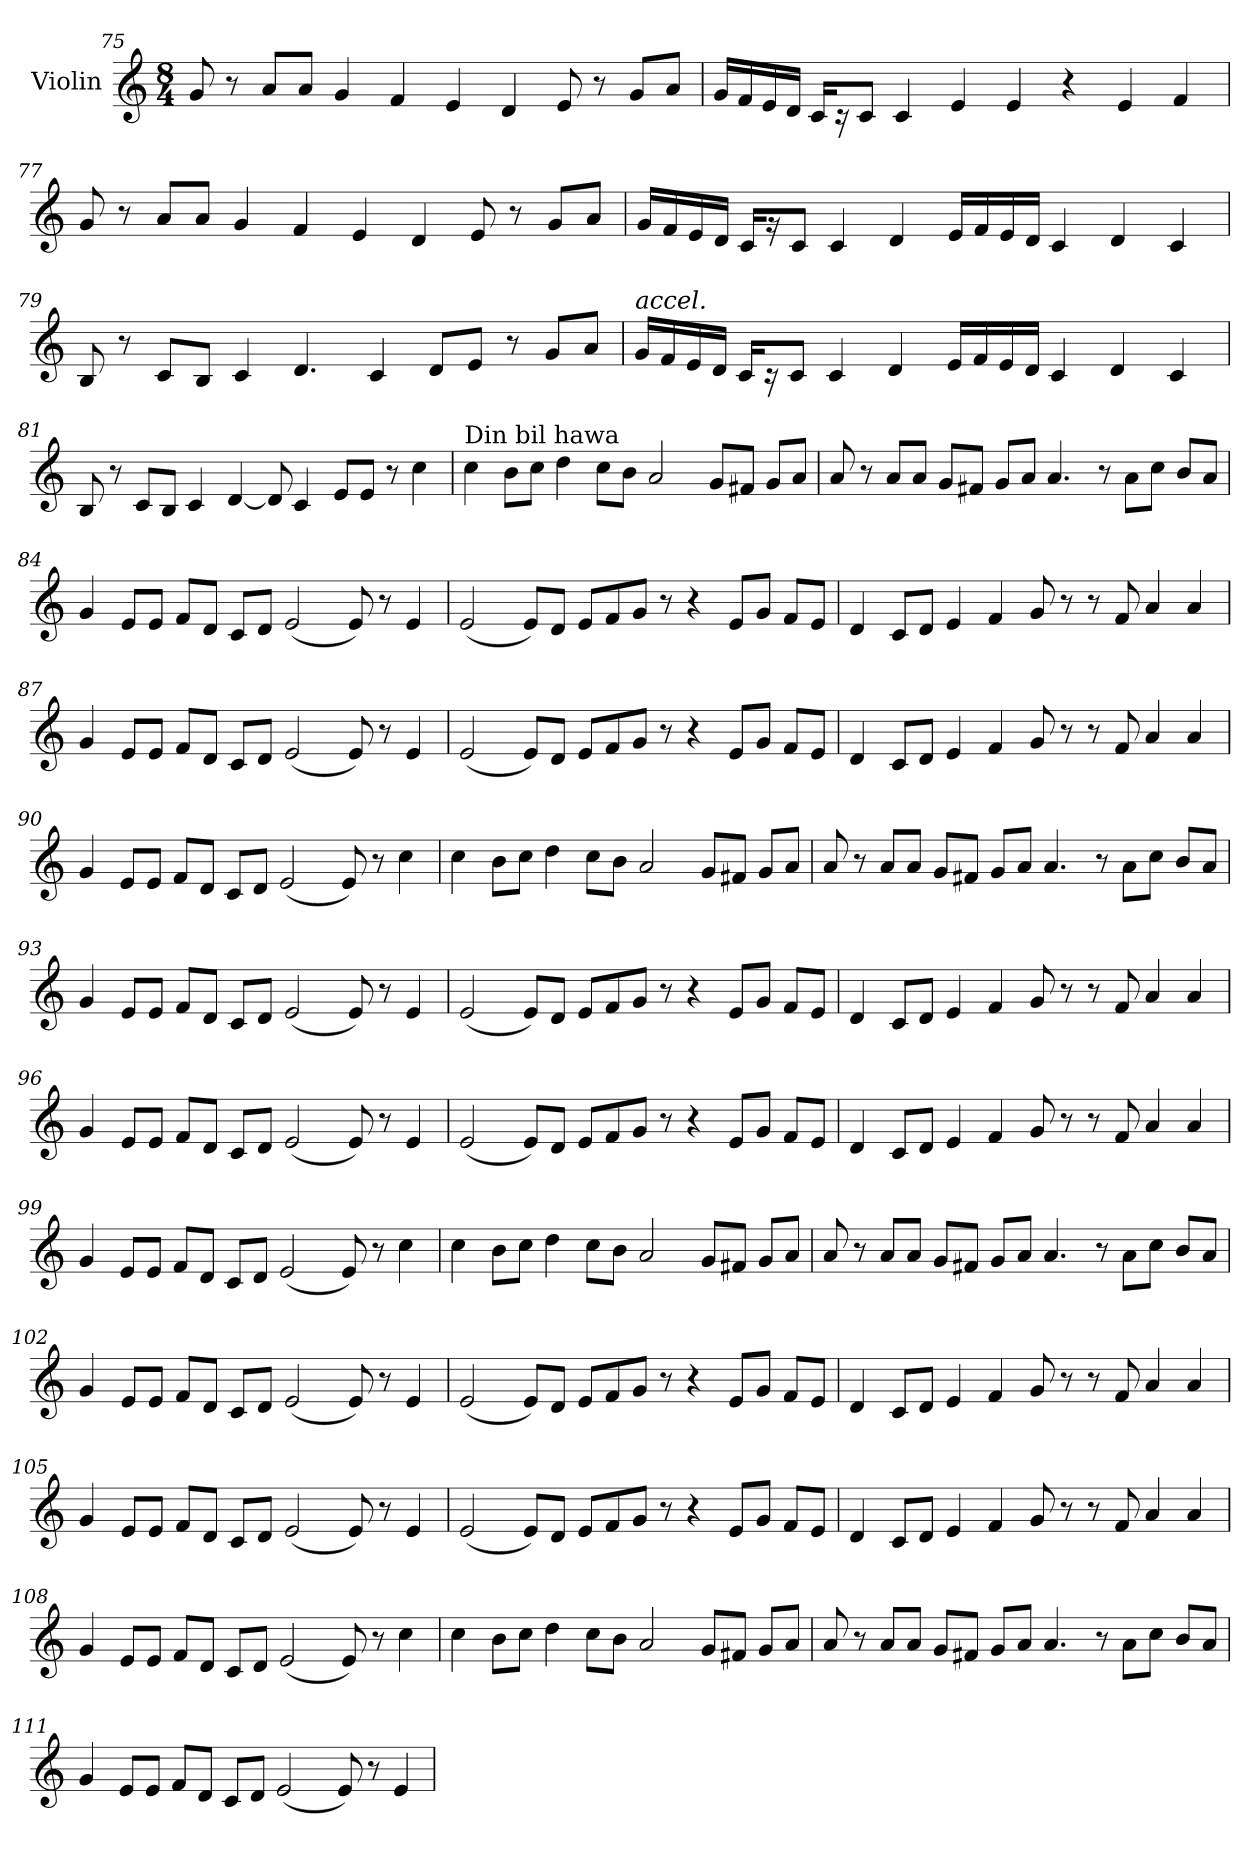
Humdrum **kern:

**kern
*part1
*staff1
*I"Violin
!!LO:LB:g=z
*clefG2
*k[]
*M8/4
=75
8g/
8r
8a/L
8a/J
4g/
4f/
4e/
4d/
8e/
8r
8g/L
8a/J
=76
16g/LL
16f/
16e/
16d/JJ
16c/KL
16r
8c/J
4c/
4e/
4e/
4r
4e/
4f/
!!LO:LB:g=z
=77
8g/
8r
8a/L
8a/J
4g/
4f/
4e/
4d/
8e/
8r
8g/L
8a/J
=78
16g/LL
16f/
16e/
16d/JJ
16c/KL
16rg
8c/J
4c/
4d/
16e/LL
16f/
16e/
16d/JJ
4c/
4d/
4c/
!!LO:LB:g=z
=79
8B/
8r
8c/L
8B/J
4c/
4.d/
4c/
8d/L
8e/J
8r
8g/L
8a/J
=80
!LO:TX:a:i:t=accel.
16g/LL
16f/
16e/
16d/JJ
16c/KL
16r
8c/J
4c/
4d/
16e/LL
16f/
16e/
16d/JJ
4c/
4d/
4c/
!!LO:PB:g=z
=81
8B/
8r
8c/L
8B/J
4c/
[4d/
8d/]
4c/
8e/L
8e/J
8r
4cc\
=82
*MM80
!LO:TX:a:t=Din bil hawa
4cc\
8b\L
8cc\J
4dd\
8cc\L
8b\J
2a/
8g/L
8f#X/J
8g/L
8a/J
!!LO:LB:g=z
=83
8a/
8r
8a/L
8a/J
8g/L
8f#X/J
8g/L
8a/J
4.a/
8r
8a\L
8cc\J
8b/L
8a/J
=84
4g/
8e/L
8e/J
8f/L
8d/J
8c/L
8d/J
(<2e/
8e/)
8r
4e/
!!LO:LB:g=z
=85
(<2e/
8e/L)
8d/J
8e/L
8f/
8g/J
8r
4r
8e/L
8g/J
8f/L
8e/J
=86
4d/
8c/L
8d/J
4e/
4f/
8g/
8r
8r
8f/
4a/
4a/
!!LO:LB:g=z
=87
4g/
8e/L
8e/J
8f/L
8d/J
8c/L
8d/J
(<2e/
8e/)
8r
4e/
=88
(<2e/
8e/L)
8d/J
8e/L
8f/
8g/J
8r
4r
8e/L
8g/J
8f/L
8e/J
!!LO:LB:g=z
=89
4d/
8c/L
8d/J
4e/
4f/
8g/
8r
8r
8f/
4a/
4a/
=90
4g/
8e/L
8e/J
8f/L
8d/J
8c/L
8d/J
(<2e/
8e/)
8r
4cc\
!!LO:LB:g=z
=91
4cc\
8b\L
8cc\J
4dd\
8cc\L
8b\J
2a/
8g/L
8f#X/J
8g/L
8a/J
=92
8a/
8r
8a/L
8a/J
8g/L
8f#X/J
8g/L
8a/J
4.a/
8r
8a\L
8cc\J
8b/L
8a/J
!!LO:LB:g=z
=93
4g/
8e/L
8e/J
8f/L
8d/J
8c/L
8d/J
(<2e/
8e/)
8r
4e/
=94
(<2e/
8e/L)
8d/J
8e/L
8f/
8g/J
8r
4r
8e/L
8g/J
8f/L
8e/J
!!LO:LB:g=z
=95
4d/
8c/L
8d/J
4e/
4f/
8g/
8r
8r
8f/
4a/
4a/
=96
4g/
8e/L
8e/J
8f/L
8d/J
8c/L
8d/J
(<2e/
8e/)
8r
4e/
!!LO:PB:g=z
=97
(<2e/
8e/L)
8d/J
8e/L
8f/
8g/J
8r
4r
8e/L
8g/J
8f/L
8e/J
=98
4d/
8c/L
8d/J
4e/
4f/
8g/
8r
8r
8f/
4a/
4a/
!!LO:LB:g=z
=99
4g/
8e/L
8e/J
8f/L
8d/J
8c/L
8d/J
(<2e/
8e/)
8r
4cc\
=100
4cc\
8b\L
8cc\J
4dd\
8cc\L
8b\J
2a/
8g/L
8f#X/J
8g/L
8a/J
!!LO:LB:g=z
=101
8a/
8r
8a/L
8a/J
8g/L
8f#X/J
8g/L
8a/J
4.a/
8r
8a\L
8cc\J
8b/L
8a/J
=102
4g/
8e/L
8e/J
8f/L
8d/J
8c/L
8d/J
(<2e/
8e/)
8r
4e/
!!LO:LB:g=z
=103
(<2e/
8e/L)
8d/J
8e/L
8f/
8g/J
8r
4r
8e/L
8g/J
8f/L
8e/J
=104
4d/
8c/L
8d/J
4e/
4f/
8g/
8r
8r
8f/
4a/
4a/
!!LO:LB:g=z
=105
4g/
8e/L
8e/J
8f/L
8d/J
8c/L
8d/J
(<2e/
8e/)
8r
4e/
=106
(<2e/
8e/L)
8d/J
8e/L
8f/
8g/J
8r
4r
8e/L
8g/J
8f/L
8e/J
!!LO:LB:g=z
=107
4d/
8c/L
8d/J
4e/
4f/
8g/
8r
8r
8f/
4a/
4a/
=108
4g/
8e/L
8e/J
8f/L
8d/J
8c/L
8d/J
(<2e/
8e/)
8r
4cc\
!!LO:LB:g=z
=109
4cc\
8b\L
8cc\J
4dd\
8cc\L
8b\J
2a/
8g/L
8f#X/J
8g/L
8a/J
=110
8a/
8r
8a/L
8a/J
8g/L
8f#X/J
8g/L
8a/J
4.a/
8r
8a\L
8cc\J
8b/L
8a/J
!!LO:LB:g=z
=111
4g/
8e/L
8e/J
8f/L
8d/J
8c/L
8d/J
(<2e/
8e/)
8r
4e/
=
*-
